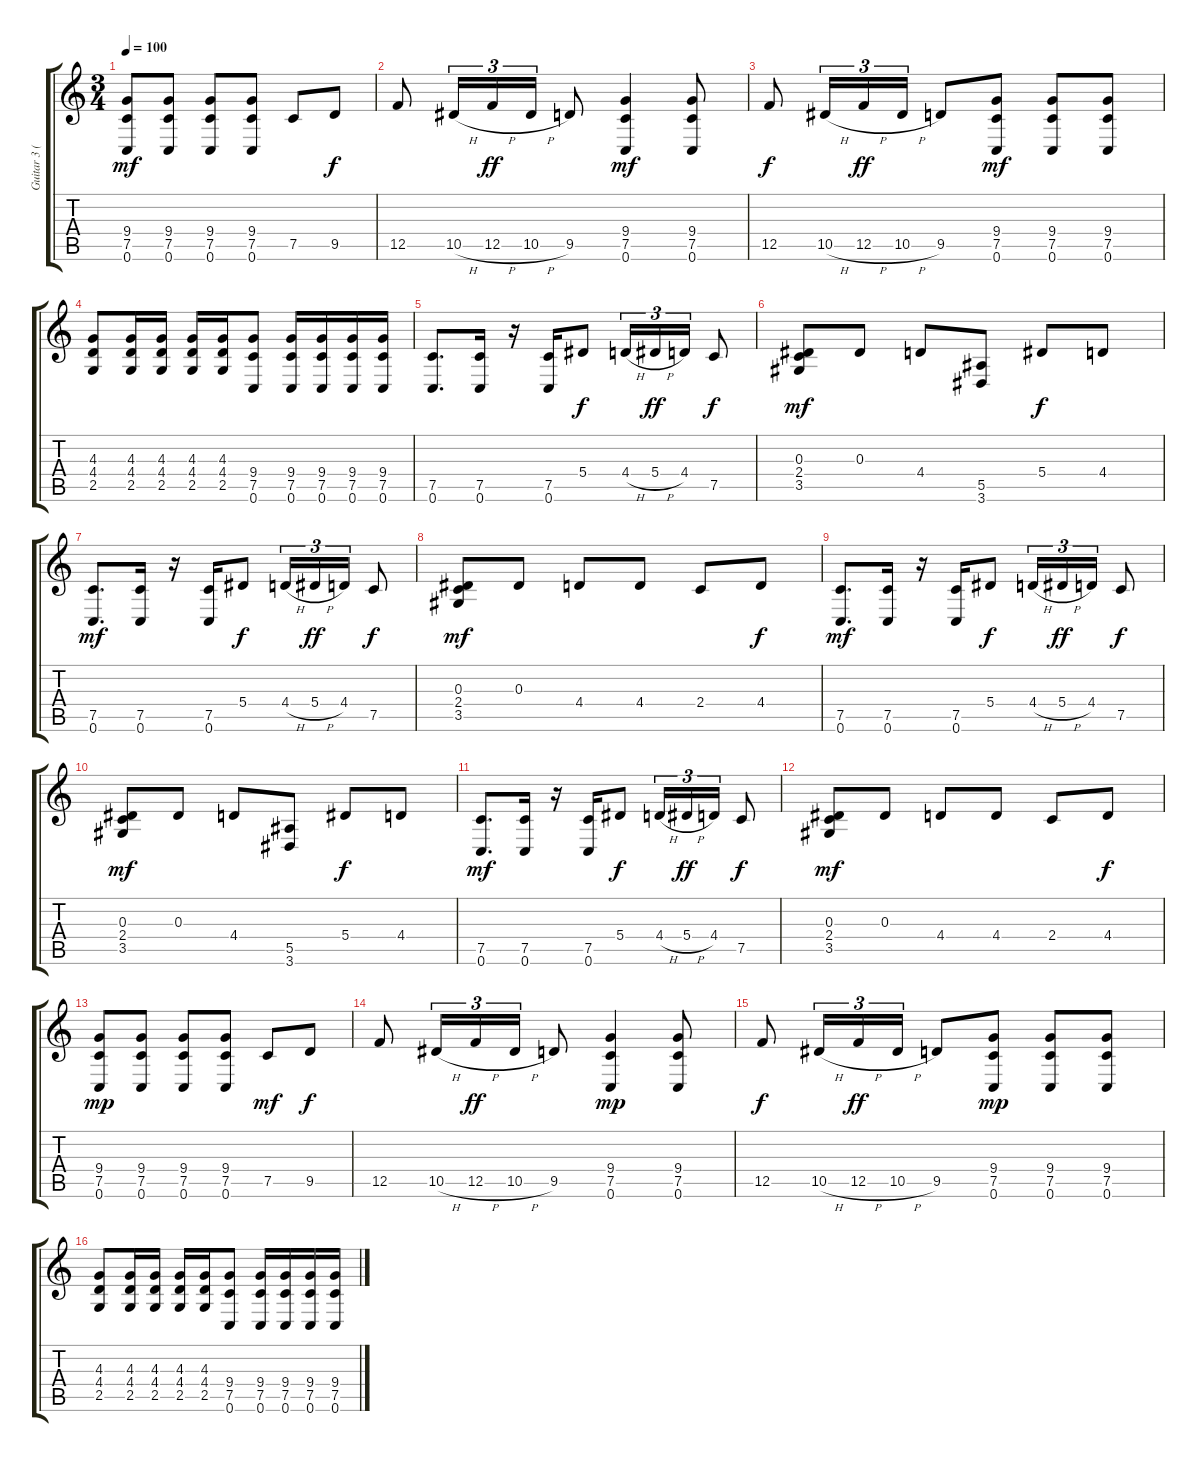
\track ("Guitar 3 (Rhytm)" "Guitar 3 (") {instrument distortionguitar}
\staff {score tabs}
\tuning (C4 G3 Eb3 Bb2 F2 C2) {hide}
\ts (3 4)
\tempo 100
\clef g2
\ks c
(9.4 7.5 0.6).8{dy mf} (9.4 7.5 0.6).8 (9.4 7.5 0.6).8 (9.4 7.5 0.6).8 7.5.8 9.5.8{dy f} |
12.5.8 10.5{h}.16{tu (3 2)} 12.5{h}.16{tu (3 2) dy ff} 10.5{h}.16{tu (3 2)} 9.5.8 (9.4 7.5 0.6).4{dy mf} (9.4 7.5 0.6).8 |
12.5.8{dy f} 10.5{h}.16{tu (3 2)} 12.5{h}.16{tu (3 2) dy ff} 10.5{h}.16{tu (3 2)} 9.5.8 (9.4 7.5 0.6).8{dy mf} (9.4 7.5 0.6).8 (9.4 7.5 0.6).8 |
(4.3 4.4 2.5).8 (4.3 4.4 2.5).16 (4.3 4.4 2.5).16 (4.3 4.4 2.5).16 (4.3 4.4 2.5).16 (9.4 7.5 0.6).8 (9.4 7.5 0.6).16 (9.4 7.5 0.6).16 (9.4 7.5 0.6).16 (9.4 7.5 0.6).16 |
(7.5 0.6).8{d} (7.5 0.6).16 r.16 (7.5 0.6).16 5.4.8{dy f} 4.4{h}.16{tu (3 2)} 5.4{h}.16{tu (3 2) dy ff} 4.4.16{tu (3 2)} 7.5.8{dy f} |
(0.3 2.4 3.5).8{dy mf} 0.3.8 4.4.8 (5.5 3.6).8 5.4.8{dy f} 4.4.8 |
(7.5 0.6).8{d dy mf} (7.5 0.6).16 r.16 (7.5 0.6).16 5.4.8{dy f} 4.4{h}.16{tu (3 2)} 5.4{h}.16{tu (3 2) dy ff} 4.4.16{tu (3 2)} 7.5.8{dy f} |
(0.3 2.4 3.5).8{dy mf} 0.3.8 4.4.8 4.4.8 2.4.8 4.4.8{dy f} |
(7.5 0.6).8{d dy mf} (7.5 0.6).16 r.16 (7.5 0.6).16 5.4.8{dy f} 4.4{h}.16{tu (3 2)} 5.4{h}.16{tu (3 2) dy ff} 4.4.16{tu (3 2)} 7.5.8{dy f} |
(0.3 2.4 3.5).8{dy mf} 0.3.8 4.4.8 (5.5 3.6).8 5.4.8{dy f} 4.4.8 |
(7.5 0.6).8{d dy mf} (7.5 0.6).16 r.16 (7.5 0.6).16 5.4.8{dy f} 4.4{h}.16{tu (3 2)} 5.4{h}.16{tu (3 2) dy ff} 4.4.16{tu (3 2)} 7.5.8{dy f} |
(0.3 2.4 3.5).8{dy mf} 0.3.8 4.4.8 4.4.8 2.4.8 4.4.8{dy f} |
(9.4 7.5 0.6).8{dy mp} (9.4 7.5 0.6).8 (9.4 7.5 0.6).8 (9.4 7.5 0.6).8 7.5.8{dy mf} 9.5.8{dy f} |
12.5.8 10.5{h}.16{tu (3 2)} 12.5{h}.16{tu (3 2) dy ff} 10.5{h}.16{tu (3 2)} 9.5.8 (9.4 7.5 0.6).4{dy mp} (9.4 7.5 0.6).8 |
12.5.8{dy f} 10.5{h}.16{tu (3 2)} 12.5{h}.16{tu (3 2) dy ff} 10.5{h}.16{tu (3 2)} 9.5.8 (9.4 7.5 0.6).8{dy mp} (9.4 7.5 0.6).8 (9.4 7.5 0.6).8 |
(4.3 4.4 2.5).8 (4.3 4.4 2.5).16 (4.3 4.4 2.5).16 (4.3 4.4 2.5).16 (4.3 4.4 2.5).16 (9.4 7.5 0.6).8 (9.4 7.5 0.6).16 (9.4 7.5 0.6).16 (9.4 7.5 0.6).16 (9.4 7.5 0.6).16
